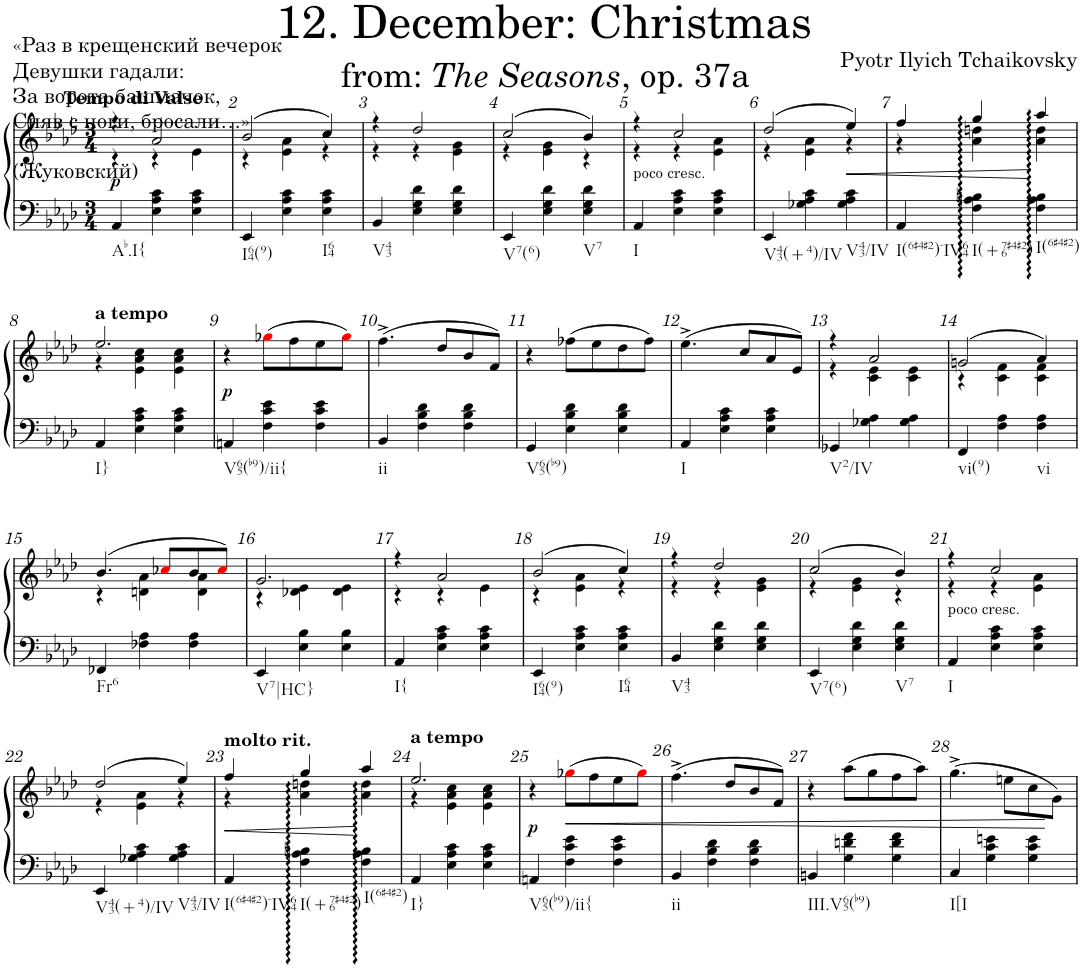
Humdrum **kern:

**kern	**kern	**dynam
*part1	*part1	*part1
*staff2	*staff1	*staff1/2
*I"Klavier	*	*
*I'Klav.	*	*
*clefF4	*clefG2	*
*k[b-e-a-d-]	*k[b-e-a-d-]	*
*A-:	*A-:	*
*M3/4	*M3/4	*
=1	=1	=1
*	*^	*
!	!LO:TX:a:B:t=Tempo di Valse	!	!
!LO:TX:b:t=Ab.I{	!	!	!
!	!	!	!LO:DY:b
4AA-/	4r	4r	p
4E-\ 4A-\ 4c\	2a-/	4r	.
4E-\ 4A-\ 4c\	.	4e-\	.
=2	=2	=2	=2
!LO:TX:b:t=I64(9)	!	!	!
4EE-/	(2b-/	4r	.
4E-\ 4A-\ 4c\	.	4e-\ 4a-\	.
!LO:TX:b:t=I64	!	!	!
4E-\ 4A-\ 4c\	4cc/)	4r	.
=3	=3	=3	=3
!LO:TX:b:t=V43	!	!	!
4BB-/	4r	4r	.
4E-\ 4G\ 4d-\	2dd-/	4r	.
4E-\ 4G\ 4d-\	.	4e-\ 4g\	.
=4	=4	=4	=4
!LO:TX:b:t=V7(6)	!	!	!
4EE-/	(2cc/	4r	.
4E-\ 4G\ 4d-\	.	4e-\ 4g\	.
!LO:TX:b:t=V7	!	!	!
4E-\ 4G\ 4d-\	4b-/)	4r	.
=5	=5	=5	=5
!LO:TX:a:t=poco cresc.	!	!	!
!LO:TX:b:t=I	!	!	!
4AA-/	4r	4r	.
4E-\ 4A-\ 4c\	2cc/	4r	.
4E-\ 4A-\ 4c\	.	4e-\ 4a-\	.
=6	=6	=6	=6
!LO:TX:b:t=V43(+4)/IV	!	!	!
4EE-/	(2dd-/	4r	.
4G-X\ 4A-\ 4c\	.	4e-\ 4a-\	.
!LO:TX:b:t=V43/IV	!	!	!
!	!	!	!LO:HP:b
4G-\ 4A-\ 4c\	4ee-/)	4r	<
=7	=7	=7	=7
!LO:TX:b:t=I(6#4#2)-IV64	!	!	!
4AA-/	4ff/	4r	.
!LO:TX:b:t=I(+76#4#2)	!	!	!
4F\ 4A-\ 4Bn\	4gg/	4a-\ 4ddn\	.
!LO:TX:b:t=I(6#4#2)	!	!	!
4F\ 4A-\ 4B\	4aa-/	4a-\ 4dd\	[
!!LO:LB:g=z	!!
=8	=8	=8	=8
!	!LO:TX:a:B:t=a tempo	!	!
!LO:TX:b:t=I}	!	!	!
4AA-/	2.ee-/	4r	.
4E-\ 4A-\ 4c\	.	4e-\ 4a-\ 4cc\	.
4E-\ 4A-\ 4c\	.	4e-\ 4a-\ 4cc\	.
=9	=9	=9	=9
!LO:TX:b:t=V65(b9)/ii{	!	!	!
!	!	!	!LO:DY:a=2
*	*v	*v	*
4AAn/	4r	p
4F\ 4c\ 4e-\	(8gg-Xi\L	.
.	8ff\	.
4F\ 4c\ 4e-\	8ee-\	.
.	8gg-i\J)	.
=10	=10	=10
!LO:TX:b:t=ii	!	!
4BB-/	(4.ff^\	.
4F\ 4B-\ 4d-\	.	.
.	8dd-/L	.
4F\ 4B-\ 4d-\	8b-/	.
.	8f/J)	.
=11	=11	=11
!LO:TX:b:t=V65(b9)	!	!
4GG/	4r	.
4E-\ 4B-\ 4d-\	(8ff-X\L	.
.	8ee-\	.
4E-\ 4B-\ 4d-\	8dd-\	.
.	8ff-\J)	.
=12	=12	=12
!LO:TX:b:t=I	!	!
4AA-/	(4.ee-^\	.
4E-\ 4A-\ 4c\	.	.
.	8cc/L	.
4E-\ 4A-\ 4c\	8a-/	.
.	8e-/J)	.
=13	=13	=13
*	*^	*
!LO:TX:b:t=V2/IV	!	!	!
4GG-X/	4r	4r	.
4G-X\ 4A-\	2a-/	4c\ 4e-\	.
4G-\ 4A-\	.	4c\ 4e-\	.
=14	=14	=14	=14
!LO:TX:b:t=vi(9)	!	!	!
4FF/	(2gn/	4r	.
4F\ 4A-\	.	4c\ 4f\	.
!LO:TX:b:t=vi	!	!	!
4F\ 4A-\	4a-/)	4c\ 4f\	.
!!LO:LB:g=z	!!
=15	=15	=15	=15
!LO:TX:b:t=Fr6	!	!	!
4FF-X/	(4.b-/	4r	.
4F-X\ 4A-\	.	4dn\ 4a-\	.
.	8cc-Xi/L	.	.
4F-\ 4A-\	8b-/	4d\ 4a-\	.
.	8cc-i/J)	.	.
=16	=16	=16	=16
!LO:TX:b:t=V7|HC}	!	!	!
4EE-/	2.g/	4r	.
4E-\ 4B-\	.	4d-X\ 4e-\	.
4E-\ 4B-\	.	4d-\ 4e-\	.
=17	=17	=17	=17
!LO:TX:b:t=I{	!	!	!
4AA-/	4r	4r	.
4E-\ 4A-\ 4c\	2a-/	4r	.
4E-\ 4A-\ 4c\	.	4e-\	.
=18	=18	=18	=18
!LO:TX:b:t=I64(9)	!	!	!
4EE-/	(2b-/	4r	.
4E-\ 4A-\ 4c\	.	4e-\ 4a-\	.
!LO:TX:b:t=I64	!	!	!
4E-\ 4A-\ 4c\	4cc/)	4r	.
=19	=19	=19	=19
!LO:TX:b:t=V43	!	!	!
4BB-/	4r	4r	.
4E-\ 4G\ 4d-\	2dd-/	4r	.
4E-\ 4G\ 4d-\	.	4e-\ 4g\	.
=20	=20	=20	=20
!LO:TX:b:t=V7(6)	!	!	!
4EE-/	(2cc/	4r	.
4E-\ 4G\ 4d-\	.	4e-\ 4g\	.
!LO:TX:b:t=V7	!	!	!
4E-\ 4G\ 4d-\	4b-/)	4r	.
=21	=21	=21	=21
!LO:TX:a:t=poco cresc.	!	!	!
!LO:TX:b:t=I	!	!	!
4AA-/	4r	4r	.
4E-\ 4A-\ 4c\	2cc/	4r	.
4E-\ 4A-\ 4c\	.	4e-\ 4a-\	.
!!LO:LB:g=z	!!
=22	=22	=22	=22
!LO:TX:b:t=V43(+4)/IV	!	!	!
4EE-/	(2dd-/	4r	.
4G-X\ 4A-\ 4c\	.	4e-\ 4a-\	.
!LO:TX:b:t=V43/IV	!	!	!
4G-\ 4A-\ 4c\	4ee-/)	4r	.
=23	=23	=23	=23
!	!LO:TX:a:B:t=molto rit.	!	!
!LO:TX:b:t=I(6#4#2)-IV64	!	!	!
4AA-/	4ff/	4r	.
!LO:TX:b:t=I(+76#4#2)	!	!	!
4F\ 4A-\ 4Bn\	4gg/	4a-\ 4ddn\	.
!LO:TX:b:t=I(6#4#2)	!	!	!
4F\ 4A-\ 4B\	4aa-/	4a-\ 4dd\	.
=24	=24	=24	=24
!	!LO:TX:a:B:t=a tempo	!	!
!LO:TX:b:t=I}	!	!	!
4AA-/	2.ee-/	4r	.
4E-\ 4A-\ 4c\	.	4e-\ 4a-\ 4cc\	.
4E-\ 4A-\ 4c\	.	4e-\ 4a-\ 4cc\	.
=25	=25	=25	=25
!LO:TX:b:t=V65(b9)/ii{	!	!	!
!	!	!	!LO:DY:a=2
*	*v	*v	*
4AAn/	4r	p
!	!	!LO:HP:b
4F\ 4c\ 4e-\	(8gg-Xi\L	<
.	8ff\	.
4F\ 4c\ 4e-\	8ee-\	.
.	8gg-i\J)	.
=26	=26	=26
!LO:TX:b:t=ii	!	!
4BB-/	(4.ff^\	.
4F\ 4B-\ 4d-\	.	.
.	8dd-/L	.
4F\ 4B-\ 4d-\	8b-/	.
.	8f/J)	.
=27	=27	=27
!LO:TX:b:t=III.V65(b9)	!	!
4BBn/	4r	.
4G\ 4dn\ 4f\	(8aa-\L	.
.	8gg\	.
4G\ 4d\ 4f\	8ff\	.
.	8aa-\J)	.
=28	=28	=28
!LO:TX:b:t=I[I	!	!
4C/	(4.gg^\	.
4G\ 4c\ 4en\	.	.
.	8een\L	.
4G\ 4c\ 4e\	8cc\	.
.	8g\J)	[
=	=	=
*-	*-	*-
